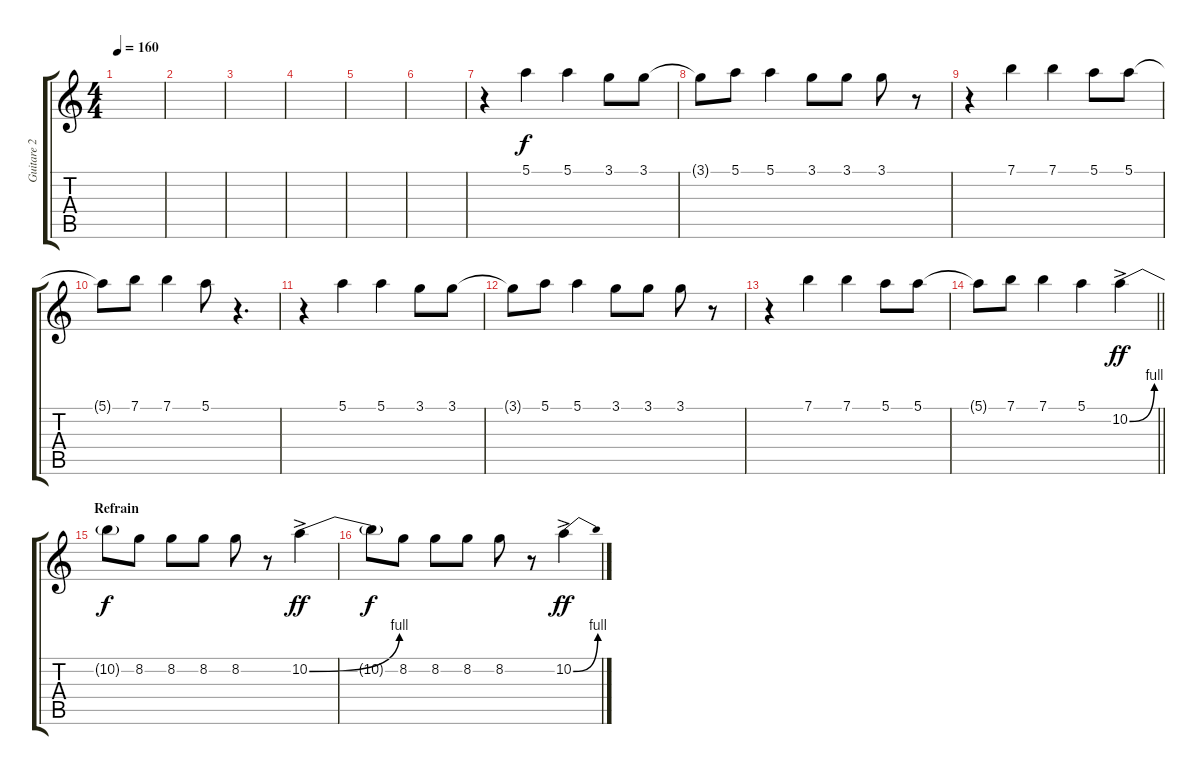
\track ("Guitare 2" "Guitare 2") {instrument distortionguitar}
\staff {score tabs}
\tuning (E4 B3 G3 D3 A2 E2) {hide}
\ts (4 4)
\tempo 160
\clef g2
\ks c
|
|
|
|
|
|
r.4 5.1.4{volume 8} 5.1.4 3.1.8 3.1.8 |
3.1{t}.8 5.1.8 5.1.4 3.1.8 3.1.8 3.1.8 r.8 |
r.4 7.1.4 7.1.4 5.1.8 5.1.8 |
5.1{t}.8 7.1.8 7.1.4 5.1.8 r.4{d} |
r.4 5.1.4 5.1.4 3.1.8 3.1.8 |
3.1{t}.8 5.1.8 5.1.4 3.1.8 3.1.8 3.1.8 r.8 |
r.4 7.1.4 7.1.4 5.1.8 5.1.8 |
\barLineRight lightlight
5.1{t}.8 7.1.8 7.1.4 5.1.4 10.2{be (bend 0 0 60 4) ac}.4{dy ff volume 10} |
\section ("" "Refrain")
10.2{t}.8{dy f volume 10} 8.2.8 8.2.8 8.2.8 8.2.8 r.8 10.2{be (bend 0 0 60 4) ac}.4{dy ff} |
10.2{t}.8{dy f} 8.2.8 8.2.8 8.2.8 8.2.8 r.8 10.2{be (bend 0 0 60 4) ac}.4{dy ff}
